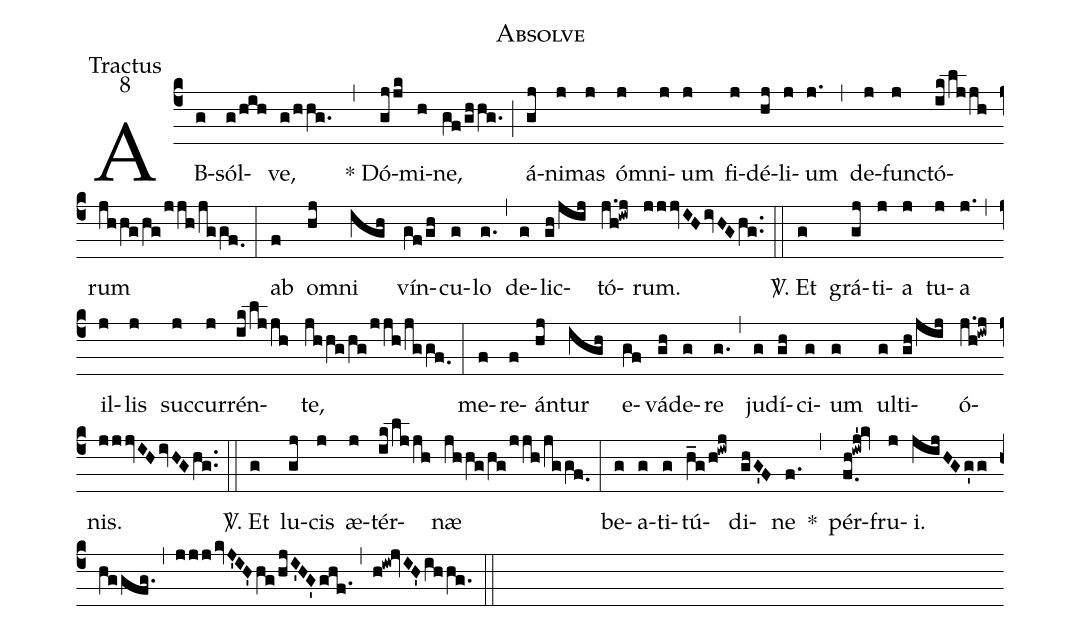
name:Absolve;
office-part:Tractus;
mode:8;
%%
(c4) AB(g)sól(g/hih)ve,(g/hhg.) (,) ~~~* Dó(gjjk)mi(h)ne,(gf/ghhg.) (;) á(gj)ni(j)mas(j) óm(j)ni(j)um(j) fi(j)dé(hj)li(j)um(j.) (,) de(j)func(j)tó(ik/ljjh)rum(jhhg/hg/jjh/jggf.0) (:)
ab(f) om(hj)ni(igh) vín(gf/gh)cu(g)lo(g.) (,) de(g)lic(gh/jij)tó(j.h!iwj)rum.(jjjvIHivHGhg..) (::)
<sp>V/</sp>. Et(g) grá(gj)ti(j)a(j) tu(j)a(j.) (,) il(j)lis(j) suc(j)cur(j)rén(ik/ljjh)te,(jhhg/hg/jjh/jggf.0) (:)
me(f)re(f)án(hj)tur(igh) e(gf)vá(gh)de(g)re(g.) (,) ju(g)dí(gh)ci(g)um(g) ul(g)ti(gh/jij)ó(j.h!iwj)nis.(jjjvIHivHGhg..) (::)
<sp>V/</sp>. Et(g) lu(gj)cis(j) æ(j)tér(ik/ljjh)næ(jhhg/!hg/!jjh/!jggf.0) (:)
be(g)a(g)ti(g)tú(h_g/h!iwj)di(ghG'F)ne(f.) *(,) pér(f.0h!iwj'!kv)fru(j)i.(jijHGg'g/hggfg.) (,) (jjjkvJ'IH'/!hg/hjI'HG'ghf.1) (,) (h!iw!jvIH'ihhg.) (::)
